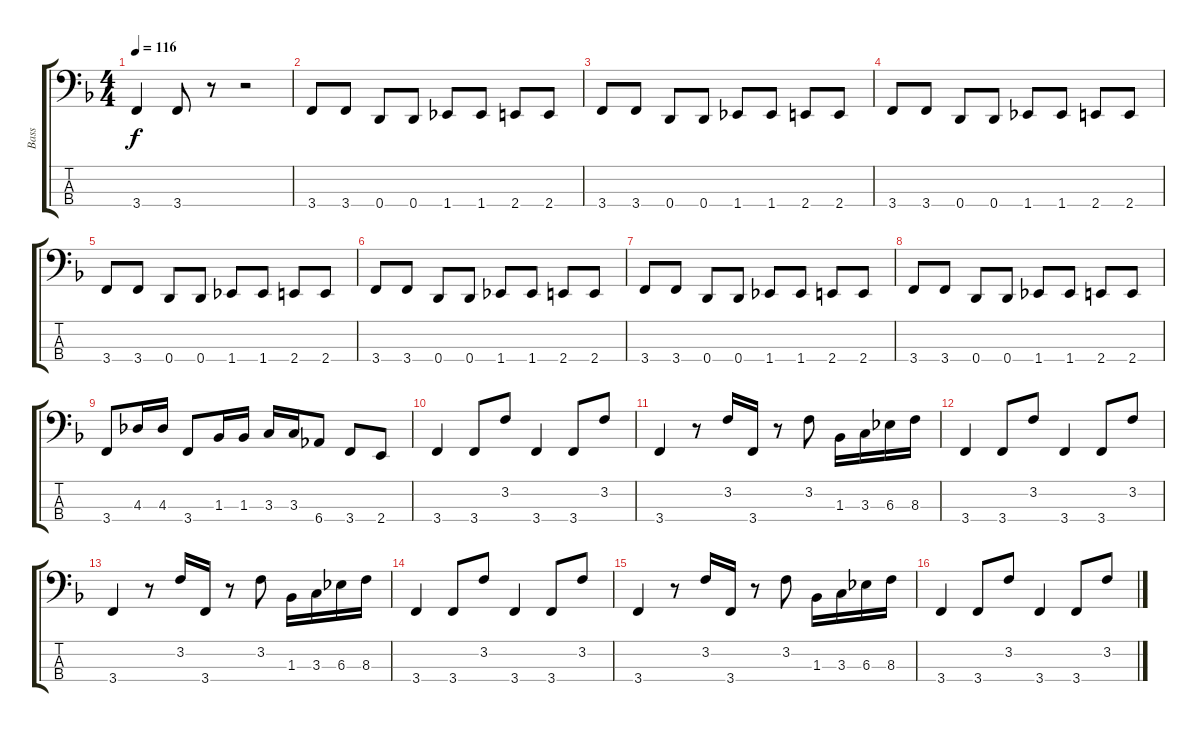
\track ("Bass" "Bass") {instrument slapbass2}
\staff {score tabs}
\tuning (G2 D2 A1 D1) {hide}
\ts (4 4)
\tempo 116
\clef f4
\ks f
3.4.4{dy f} 3.4.8 r.8 r.2 |
3.4.8 3.4.8 0.4.8 0.4.8 1.4.8 1.4.8 2.4.8 2.4.8 |
3.4.8 3.4.8 0.4.8 0.4.8 1.4.8 1.4.8 2.4.8 2.4.8 |
3.4.8 3.4.8 0.4.8 0.4.8 1.4.8 1.4.8 2.4.8 2.4.8 |
3.4.8 3.4.8 0.4.8 0.4.8 1.4.8 1.4.8 2.4.8 2.4.8 |
3.4.8 3.4.8 0.4.8 0.4.8 1.4.8 1.4.8 2.4.8 2.4.8 |
3.4.8 3.4.8 0.4.8 0.4.8 1.4.8 1.4.8 2.4.8 2.4.8 |
3.4.8 3.4.8 0.4.8 0.4.8 1.4.8 1.4.8 2.4.8 2.4.8 |
3.4.8 4.3.16 4.3.16 3.4.8 1.3.16 1.3.16 3.3.16 3.3.16 6.4.8 3.4.8 2.4.8 |
3.4.4 3.4.8 3.2.8 3.4.4 3.4.8 3.2.8 |
3.4.4 r.8 3.2.16 3.4.16 r.8 3.2.8 1.3.16 3.3.16 6.3.16 8.3.16 |
3.4.4 3.4.8 3.2.8 3.4.4 3.4.8 3.2.8 |
3.4.4 r.8 3.2.16 3.4.16 r.8 3.2.8 1.3.16 3.3.16 6.3.16 8.3.16 |
3.4.4 3.4.8 3.2.8 3.4.4 3.4.8 3.2.8 |
3.4.4 r.8 3.2.16 3.4.16 r.8 3.2.8 1.3.16 3.3.16 6.3.16 8.3.16 |
3.4.4 3.4.8 3.2.8 3.4.4 3.4.8 3.2.8
